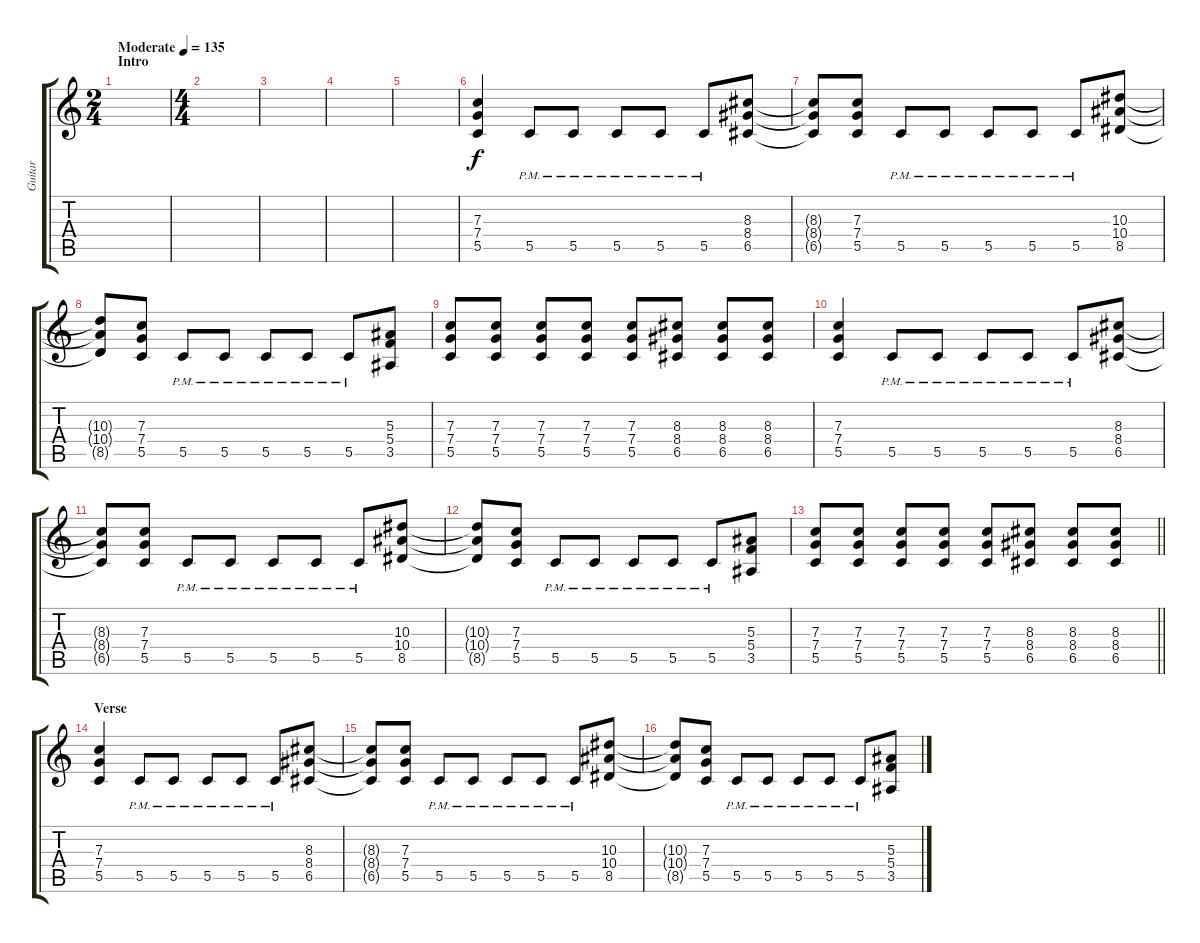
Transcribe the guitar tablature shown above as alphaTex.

\track ("Guitar" "Guitar") {instrument distortionguitar}
\staff {score tabs}
\tuning (D4 A3 F3 C3 G2 C2) {hide}
\ts (2 4)
\section ("" "Intro")
\tempo (135 "Moderate")
\clef g2
\ks c
|
\ts (4 4)
|
|
|
|
(7.3 7.4 5.5).4 5.5{pm}.8 5.5{pm}.8 5.5{pm}.8 5.5{pm}.8 5.5{pm}.8 (8.3 8.4 6.5).8 |
(8.3{t} 8.4{t} 6.5{t}).8 (7.3 7.4 5.5).8 5.5{pm}.8 5.5{pm}.8 5.5{pm}.8 5.5{pm}.8 5.5{pm}.8 (10.3 10.4 8.5).8 |
(10.3{t} 10.4{t} 8.5{t}).8 (7.3 7.4 5.5).8 5.5{pm}.8 5.5{pm}.8 5.5{pm}.8 5.5{pm}.8 5.5{pm}.8 (5.3 5.4 3.5).8 |
(7.3 7.4 5.5).8 (7.3 7.4 5.5).8 (7.3 7.4 5.5).8 (7.3 7.4 5.5).8 (7.3 7.4 5.5).8 (8.3 8.4 6.5).8 (8.3 8.4 6.5).8 (8.3 8.4 6.5).8 |
(7.3 7.4 5.5).4 5.5{pm}.8 5.5{pm}.8 5.5{pm}.8 5.5{pm}.8 5.5{pm}.8 (8.3 8.4 6.5).8 |
(8.3{t} 8.4{t} 6.5{t}).8 (7.3 7.4 5.5).8 5.5{pm}.8 5.5{pm}.8 5.5{pm}.8 5.5{pm}.8 5.5{pm}.8 (10.3 10.4 8.5).8 |
(10.3{t} 10.4{t} 8.5{t}).8 (7.3 7.4 5.5).8 5.5{pm}.8 5.5{pm}.8 5.5{pm}.8 5.5{pm}.8 5.5{pm}.8 (5.3 5.4 3.5).8 |
\barLineRight lightlight
(7.3 7.4 5.5).8 (7.3 7.4 5.5).8 (7.3 7.4 5.5).8 (7.3 7.4 5.5).8 (7.3 7.4 5.5).8 (8.3 8.4 6.5).8 (8.3 8.4 6.5).8 (8.3 8.4 6.5).8 |
\section ("" "Verse")
(7.3 7.4 5.5).4 5.5{pm}.8 5.5{pm}.8 5.5{pm}.8 5.5{pm}.8 5.5{pm}.8 (8.3 8.4 6.5).8 |
(8.3{t} 8.4{t} 6.5{t}).8 (7.3 7.4 5.5).8 5.5{pm}.8 5.5{pm}.8 5.5{pm}.8 5.5{pm}.8 5.5{pm}.8 (10.3 10.4 8.5).8 |
(10.3{t} 10.4{t} 8.5{t}).8 (7.3 7.4 5.5).8 5.5{pm}.8 5.5{pm}.8 5.5{pm}.8 5.5{pm}.8 5.5{pm}.8 (5.3 5.4 3.5).8
